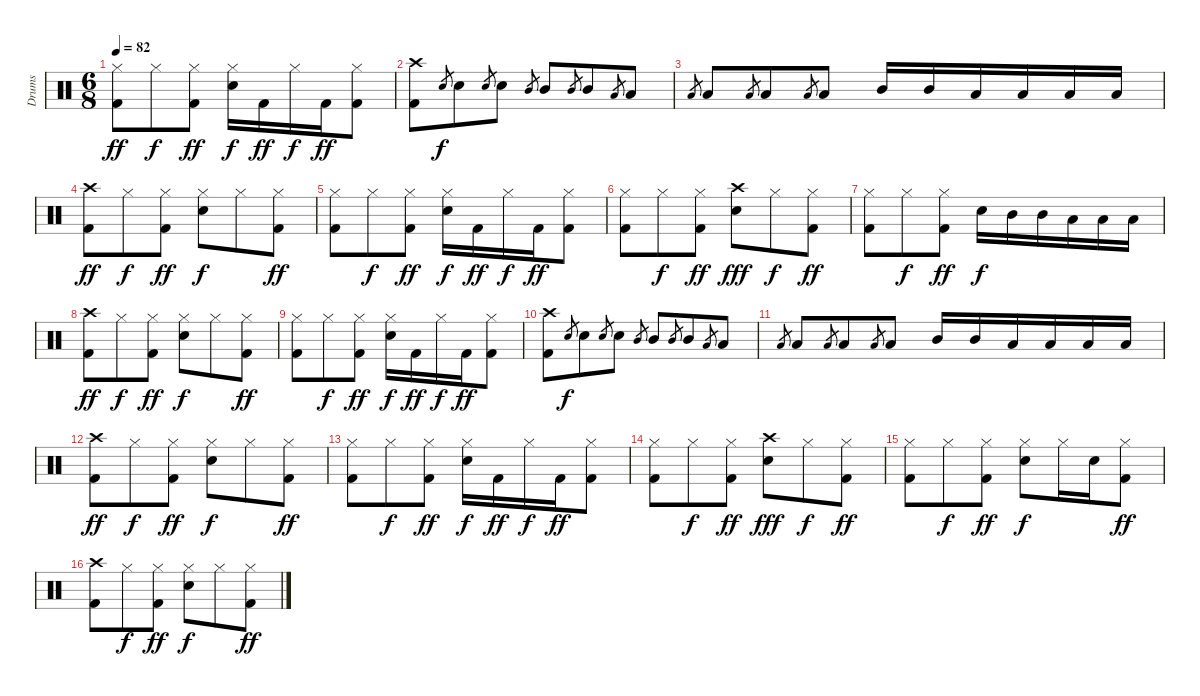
\track ("Drums" "Drums") {instrument percussion}
\staff {score}
\articulation defaults
\ts (6 8)
\tempo 82
\clef neutral
\ks c
("Hi-Hat (closed)" "Kick (hit) 2").8{dy ff} "Hi-Hat (closed)".8{dy f} ("Hi-Hat (closed)" "Kick (hit) 2").8{dy ff} ("Hi-Hat (closed)" "Snare (hit) 2").16{dy f} "Kick (hit) 2".16{dy ff} "Hi-Hat (closed)".16{dy f} "Kick (hit) 2".16{dy ff} ("Hi-Hat (closed)" "Kick (hit) 2").8 |
("Crash high (hit)" "Kick (hit) 2").8 "Snare (hit) 2".8{gr dy f} "Snare (hit) 2".8 "Snare (hit) 2".8{gr} "Snare (hit) 2".8 "Mid Tom (hit)".8{gr} "Mid Tom (hit)".8 "Mid Tom (hit)".8{gr} "Mid Tom (hit)".8 "Low Tom (hit)".8{gr} "Low Tom (hit)".8 |
"Low Tom (hit)".8{gr} "Low Tom (hit)".8 "Low Tom (hit)".8{gr} "Low Tom (hit)".8 "Low Floor Tom (hit)".8{gr} "Low Floor Tom (hit)".8 "Mid Tom (hit)".16 "Mid Tom (hit)".16 "Low Tom (hit)".16 "Low Tom (hit)".16 "Low Floor Tom (hit)".16 "Low Floor Tom (hit)".16 |
("Crash high (hit)" "Kick (hit) 2").8{dy ff} "Hi-Hat (closed)".8{dy f} ("Hi-Hat (closed)" "Kick (hit) 2").8{dy ff} ("Hi-Hat (closed)" "Snare (hit) 2").8{dy f} "Hi-Hat (closed)".8 ("Hi-Hat (closed)" "Kick (hit) 2").8{dy ff} |
("Hi-Hat (closed)" "Kick (hit) 2").8 "Hi-Hat (closed)".8{dy f} ("Hi-Hat (closed)" "Kick (hit) 2").8{dy ff} ("Hi-Hat (closed)" "Snare (hit) 2").16{dy f} "Kick (hit) 2".16{dy ff} "Hi-Hat (closed)".16{dy f} "Kick (hit) 2".16{dy ff} ("Hi-Hat (closed)" "Kick (hit) 2").8 |
("Hi-Hat (closed)" "Kick (hit) 2").8 "Hi-Hat (closed)".8{dy f} ("Hi-Hat (closed)" "Kick (hit) 2").8{dy ff} ("Crash high (hit)" "Snare (hit) 2").8{dy fff} "Hi-Hat (closed)".8{dy f} ("Hi-Hat (closed)" "Kick (hit) 2").8{dy ff} |
("Hi-Hat (closed)" "Kick (hit) 2").8 "Hi-Hat (closed)".8{dy f} ("Hi-Hat (closed)" "Kick (hit) 2").8{dy ff} "Snare (hit) 2".16{dy f} "Mid Tom (hit)".16 "Mid Tom (hit)".16 "Low Tom (hit)".16 "Low Tom (hit)".16 "Low Floor Tom (hit)".16 |
("Crash high (hit)" "Kick (hit) 2").8{dy ff} "Hi-Hat (closed)".8{dy f} ("Hi-Hat (closed)" "Kick (hit) 2").8{dy ff} ("Hi-Hat (closed)" "Snare (hit) 2").8{dy f} "Hi-Hat (closed)".8 ("Hi-Hat (closed)" "Kick (hit) 2").8{dy ff} |
("Hi-Hat (closed)" "Kick (hit) 2").8 "Hi-Hat (closed)".8{dy f} ("Hi-Hat (closed)" "Kick (hit) 2").8{dy ff} ("Hi-Hat (closed)" "Snare (hit) 2").16{dy f} "Kick (hit) 2".16{dy ff} "Hi-Hat (closed)".16{dy f} "Kick (hit) 2".16{dy ff} ("Hi-Hat (closed)" "Kick (hit) 2").8 |
("Crash high (hit)" "Kick (hit) 2").8 "Snare (hit) 2".8{gr dy f} "Snare (hit) 2".8 "Snare (hit) 2".8{gr} "Snare (hit) 2".8 "Mid Tom (hit)".8{gr} "Mid Tom (hit)".8 "Mid Tom (hit)".8{gr} "Mid Tom (hit)".8 "Low Tom (hit)".8{gr} "Low Tom (hit)".8 |
"Low Tom (hit)".8{gr} "Low Tom (hit)".8 "Low Tom (hit)".8{gr} "Low Tom (hit)".8 "Low Floor Tom (hit)".8{gr} "Low Floor Tom (hit)".8 "Mid Tom (hit)".16 "Mid Tom (hit)".16 "Low Tom (hit)".16 "Low Tom (hit)".16 "Low Floor Tom (hit)".16 "Low Floor Tom (hit)".16 |
("Crash high (hit)" "Kick (hit) 2").8{dy ff} "Hi-Hat (closed)".8{dy f} ("Hi-Hat (closed)" "Kick (hit) 2").8{dy ff} ("Hi-Hat (closed)" "Snare (hit) 2").8{dy f} "Hi-Hat (closed)".8 ("Hi-Hat (closed)" "Kick (hit) 2").8{dy ff} |
("Hi-Hat (closed)" "Kick (hit) 2").8 "Hi-Hat (closed)".8{dy f} ("Hi-Hat (closed)" "Kick (hit) 2").8{dy ff} ("Hi-Hat (closed)" "Snare (hit) 2").16{dy f} "Kick (hit) 2".16{dy ff} "Hi-Hat (closed)".16{dy f} "Kick (hit) 2".16{dy ff} ("Hi-Hat (closed)" "Kick (hit) 2").8 |
("Hi-Hat (closed)" "Kick (hit) 2").8 "Hi-Hat (closed)".8{dy f} ("Hi-Hat (closed)" "Kick (hit) 2").8{dy ff} ("Crash high (hit)" "Snare (hit) 2").8{dy fff} "Hi-Hat (closed)".8{dy f} ("Hi-Hat (closed)" "Kick (hit) 2").8{dy ff} |
("Hi-Hat (closed)" "Kick (hit) 2").8 "Hi-Hat (closed)".8{dy f} ("Hi-Hat (closed)" "Kick (hit) 2").8{dy ff} ("Hi-Hat (closed)" "Snare (hit) 2").8{dy f} "Hi-Hat (closed)".16 "Snare (hit) 2".16 ("Hi-Hat (closed)" "Kick (hit) 2").8{dy ff} |
("Crash high (hit)" "Kick (hit) 2").8 "Hi-Hat (closed)".8{dy f} ("Hi-Hat (closed)" "Kick (hit) 2").8{dy ff} ("Hi-Hat (closed)" "Snare (hit) 2").8{dy f} "Hi-Hat (closed)".8 ("Hi-Hat (closed)" "Kick (hit) 2").8{dy ff}
